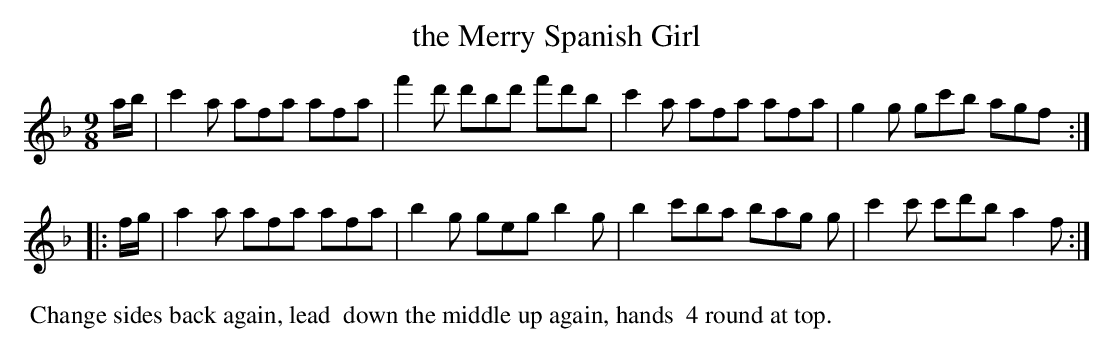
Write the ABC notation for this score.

X:1
T: the Merry Spanish Girl
M: 9/8
L: 1/8
K: F
a/b/ |\
c'2a afa afa | f'2d' d'bd' f'd'b |\
c'2a afa afa | g2g gc'b agf :|
|: f/g/ |\
a2a afa afa | b2g geg b2g |\
b2 c'ba bag g | c'2c' c'd'b a2f :|
